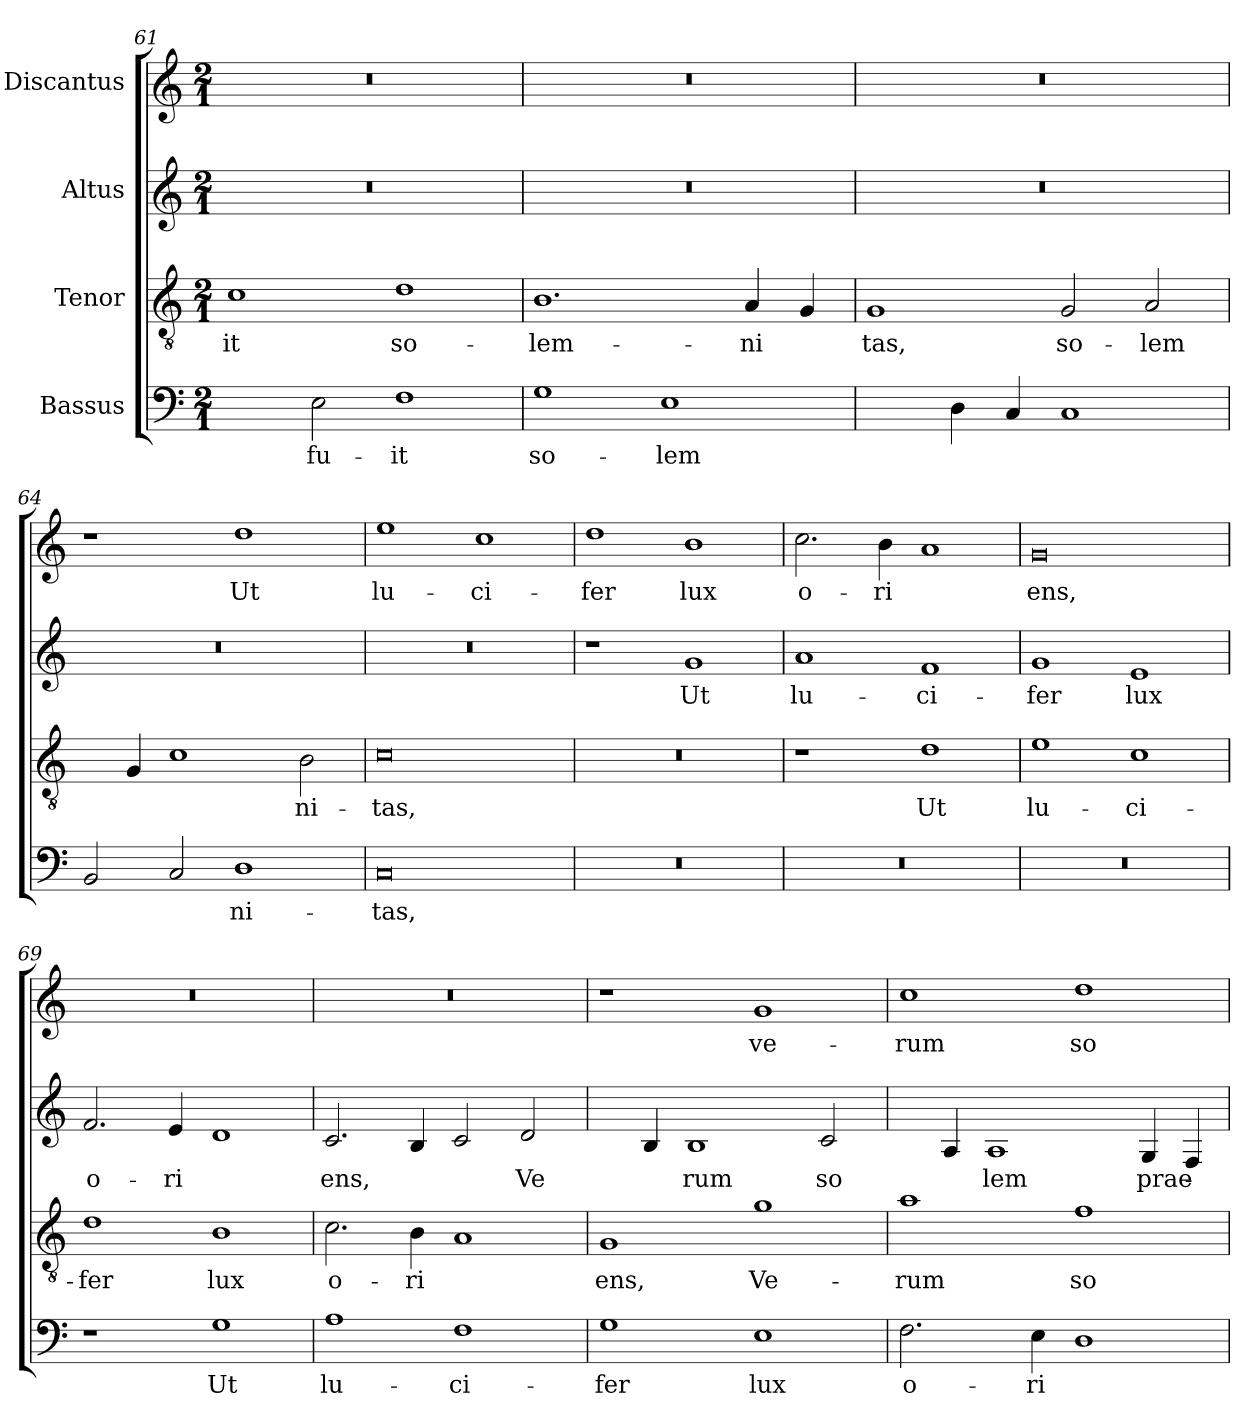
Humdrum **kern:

**kern	**text	**kern	**text	**kern	**text	**kern	**text
*part4	*part4	*part3	*part3	*part2	*part2	*part1	*part1
*staff4	*staff4	*staff3	*staff3	*staff2	*staff2	*staff1	*staff1
*I"Bassus	*	*I"Tenor	*	*I"Altus	*	*I"Discantus	*
*clefF4	*	*clefGv2	*	*clefG2	*	*clefG2	*
*k[]	*	*k[]	*	*k[]	*	*k[]	*
*C:	*	*C:	*	*C:	*	*C:	*
*M2/1	*	*M2/1	*	*M2/1	*	*M2/1	*
=61	=61	=61	=61	=61	=61	=61	=61
!	!	!	!LO:LY:b	!	!	!	!
2F\yy	.	1c	-it	0r	.	0r	.
!	!LO:LY:b	!	!	!	!	!	!
2E\	fu-	.	.	.	.	.	.
!	!LO:LY:b	!	!LO:LY:b	!	!	!	!
1F	-it	1d	so-	.	.	.	.
!!LO:LB:g=z
=62	=62	=62	=62	=62	=62	=62	=62
!	!LO:LY:b	!	!LO:LY:b	!	!	!	!
1G	so-	1.B	-lem-	0r	.	0r	.
!	!LO:LY:b	!	!	!	!	!	!
1E	-lem	.	.	.	.	.	.
!	!	!	!LO:LY:b	!	!	!	!
.	.	4A/	-ni	.	.	.	.
.	.	4G/	.	.	.	.	.
=63	=63	=63	=63	=63	=63	=63	=63
!	!	!	!LO:LY:b	!	!	!	!
2E\yy	.	1G	tas,	0r	.	0r	.
4D\	.	.	.	.	.	.	.
4C/	.	.	.	.	.	.	.
!	!	!	!LO:LY:b	!	!	!	!
1C	.	2G/	so-	.	.	.	.
!	!	!	!LO:LY:b	!	!	!	!
.	.	2A/	-lem	.	.	.	.
=64	=64	=64	=64	=64	=64	=64	=64
2BB/	.	4A/yy	.	0r	.	1r	.
.	.	4G/	.	.	.	.	.
2C/	.	1c	.	.	.	.	.
!	!LO:LY:b	!	!	!	!	!	!LO:LY:b
1D	ni-	.	.	.	.	1dd	Ut
!	!	!	!LO:LY:b	!	!	!	!
.	.	2B\	ni-	.	.	.	.
=65	=65	=65	=65	=65	=65	=65	=65
!	!LO:LY:b	!	!LO:LY:b	!	!	!	!LO:LY:b
0C	-tas,	0c	-tas,	0r	.	1ee	lu-
!	!	!	!	!	!	!	!LO:LY:b
.	.	.	.	.	.	1cc	-ci-
=66	=66	=66	=66	=66	=66	=66	=66
!	!	!	!	!	!	!	!LO:LY:b
0r	.	0r	.	1r	.	1dd	-fer
!	!	!	!	!	!LO:LY:b	!	!LO:LY:b
.	.	.	.	1g	Ut	1b	lux
=67	=67	=67	=67	=67	=67	=67	=67
!	!	!	!	!	!LO:LY:b	!	!LO:LY:b
0r	.	1r	.	1a	lu-	2.cc\	o-
!	!	!	!	!	!	!	!LO:LY:b
.	.	.	.	.	.	4b\	-ri
!	!	!	!LO:LY:b	!	!LO:LY:b	!	!
.	.	1d	Ut	1f	-ci-	1a	.
=68	=68	=68	=68	=68	=68	=68	=68
!	!	!	!LO:LY:b	!	!LO:LY:b	!	!LO:LY:b
0r	.	1e	lu-	1g	-fer	0g	ens,
!	!	!	!LO:LY:b	!	!LO:LY:b	!	!
.	.	1c	-ci-	1e	lux	.	.
=69	=69	=69	=69	=69	=69	=69	=69
!	!	!	!LO:LY:b	!	!LO:LY:b	!	!
1r	.	1d	-fer	2.f/	o-	0r	.
!	!	!	!	!	!LO:LY:b	!	!
.	.	.	.	4e/	-ri	.	.
!	!LO:LY:b	!	!LO:LY:b	!	!	!	!
1G	Ut	1B	lux	1d	.	.	.
!!LO:LB:g=z
=70	=70	=70	=70	=70	=70	=70	=70
!	!LO:LY:b	!	!LO:LY:b	!	!LO:LY:b	!	!
1A	lu-	2.c\	o-	2.c/	ens,	0r	.
!	!	!	!LO:LY:b	!	!	!	!
.	.	4B\	-ri	4B/	.	.	.
!	!LO:LY:b	!	!	!	!	!	!
1F	-ci-	1A	.	2c/	.	.	.
!	!	!	!	!	!LO:LY:b	!	!
.	.	.	.	2d/	Ve	.	.
=71	=71	=71	=71	=71	=71	=71	=71
!	!LO:LY:b	!	!LO:LY:b	!	!	!	!
1G	-fer	1G	ens,	4d/yy	.	1r	.
.	.	.	.	4B/	.	.	.
!	!	!	!	!	!LO:LY:b	!	!
.	.	.	.	1B	rum	.	.
!	!LO:LY:b	!	!LO:LY:b	!	!	!	!LO:LY:b
1E	lux	1g	Ve-	.	.	1g	ve-
!	!	!	!	!	!LO:LY:b	!	!
.	.	.	.	2c/	so	.	.
=72	=72	=72	=72	=72	=72	=72	=72
!	!LO:LY:b	!	!LO:LY:b	!	!	!	!LO:LY:b
2.F\	o-	1a	-rum	4c/yy	.	1cc	-rum
.	.	.	.	4A/	.	.	.
!	!	!	!	!	!LO:LY:b	!	!
.	.	.	.	1A	lem	.	.
!	!LO:LY:b	!	!	!	!	!	!
4E\	-ri	.	.	.	.	.	.
!	!	!	!LO:LY:b	!	!	!	!LO:LY:b
1D	.	1f	so-	.	.	1dd	so-
!	!	!	!	!	!LO:LY:b	!	!
.	.	.	.	4G/	prae-	.	.
.	.	.	.	4F/	.	.	.
=	=	=	=	=	=	=	=
*-	*-	*-	*-	*-	*-	*-	*-
